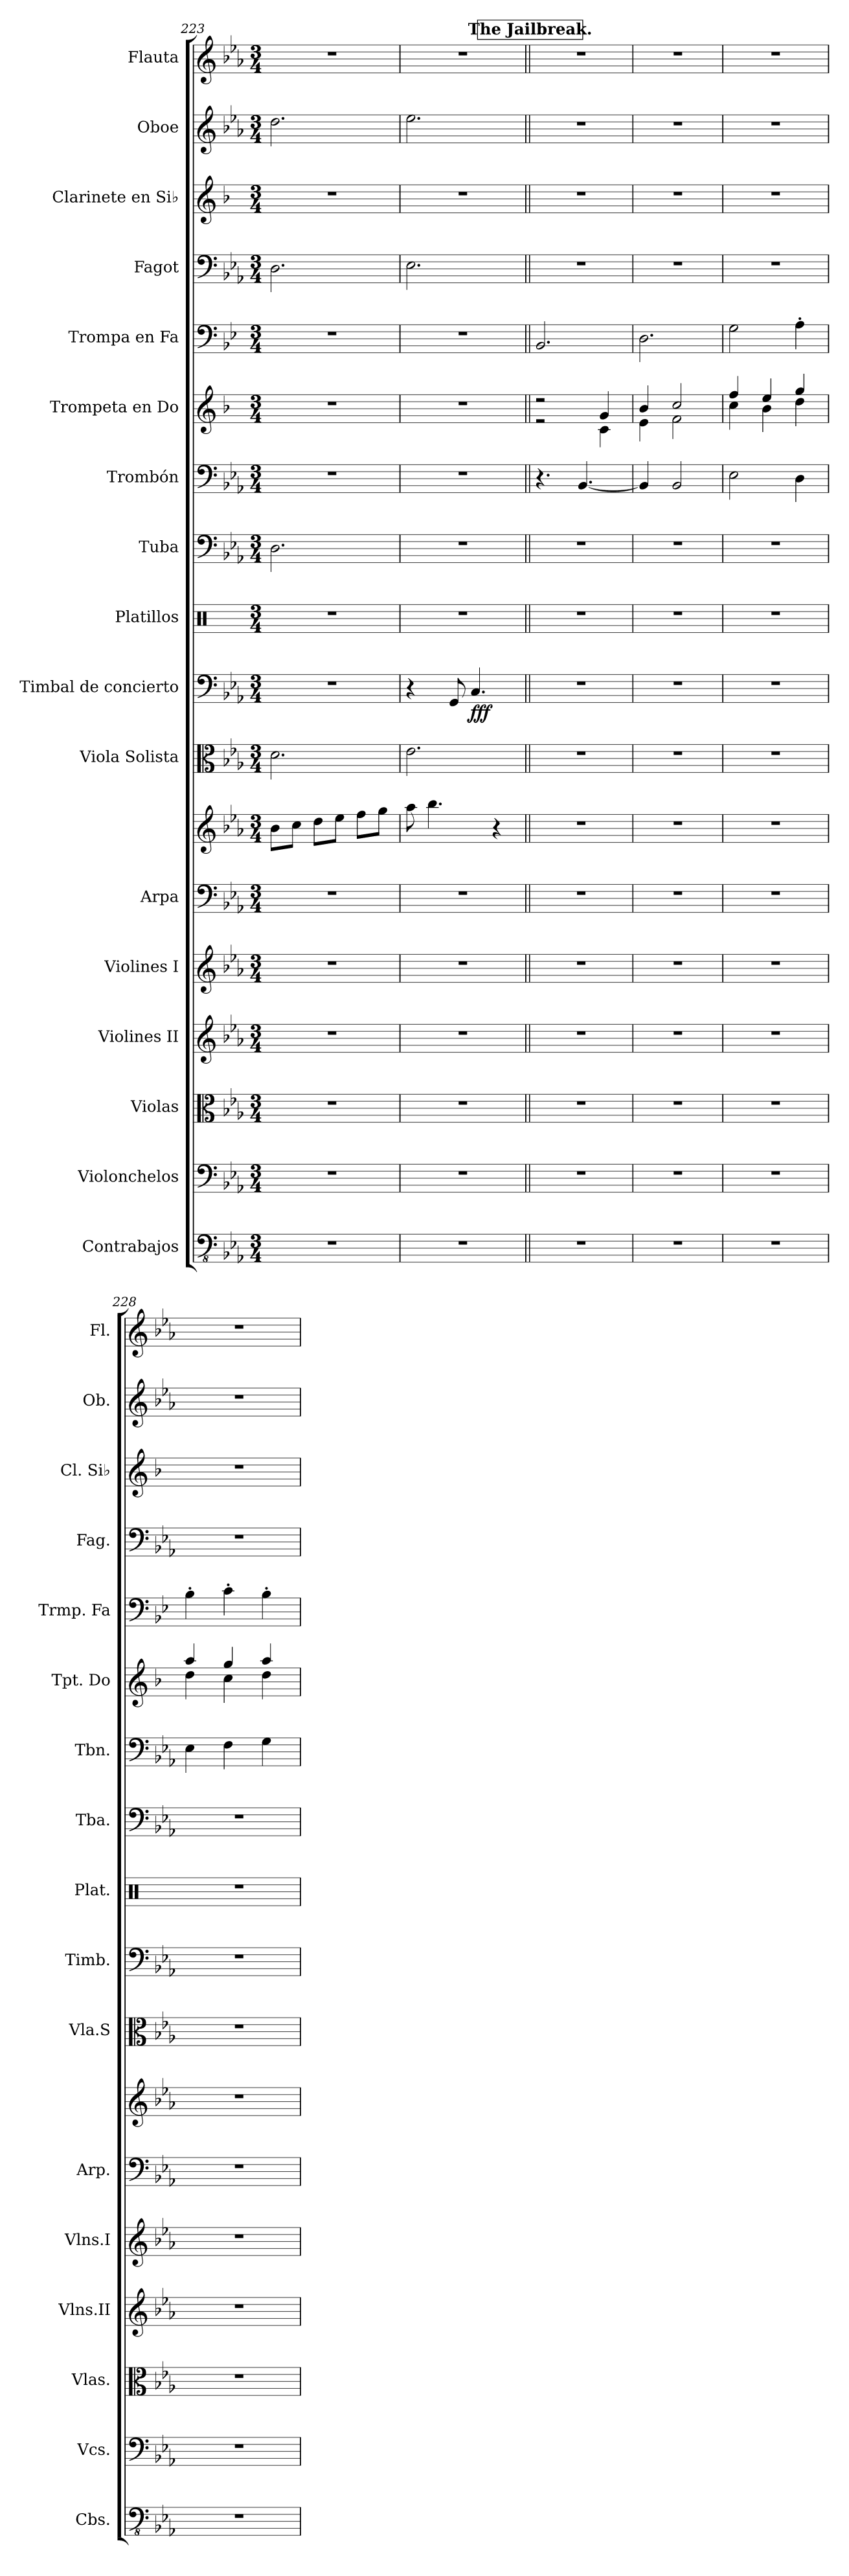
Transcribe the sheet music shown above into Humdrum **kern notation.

**kern	**kern	**kern	**kern	**kern	**kern	**kern	**kern	**kern	**dynam	**kern	**kern	**kern	**kern	**kern	**kern	**kern	**kern	**kern
*part17	*part16	*part15	*part14	*part13	*part12	*part12	*part11	*part10	*part10	*part9	*part8	*part7	*part6	*part5	*part4	*part3	*part2	*part1
*staff18	*staff17	*staff16	*staff15	*staff14	*staff13	*staff12	*staff11	*staff10	*staff10	*staff9	*staff8	*staff7	*staff6	*staff5	*staff4	*staff3	*staff2	*staff1
*I"Contrabajos	*I"Violonchelos	*I"Violas	*I"Violines II	*I"Violines I	*I"Arpa	*	*I"Viola Solista	*I"Timbal de concierto	*	*I"Platillos	*I"Tuba	*I"Trombón	*I"Trompeta en Do	*I"Trompa en Fa	*I"Fagot	*I"Clarinete en Si♭	*I"Oboe	*I"Flauta
*I'Cbs.	*I'Vcs.	*I'Vlas.	*I'Vlns.II	*I'Vlns.I	*I'Arp.	*	*I'Vla.S	*I'Timb.	*	*I'Plat.	*I'Tba.	*I'Tbn.	*I'Tpt. Do	*I'Trmp. Fa	*I'Fag.	*I'Cl. Si♭	*I'Ob.	*I'Fl.
*clefFv4	*clefF4	*clefC3	*clefG2	*clefG2	*clefF4	*clefG2	*clefC3	*clefF4	*	*clefX	*clefF4	*clefF4	*clefG2	*clefF4	*clefF4	*clefG2	*clefG2	*clefG2
*	*	*	*	*	*	*	*	*	*	*	*	*	*ITrd1c2	*ITrd4c7	*	*ITrd1c2	*	*
*k[b-e-a-]	*k[b-e-a-]	*k[b-e-a-]	*k[b-e-a-]	*k[b-e-a-]	*k[b-e-a-]	*k[b-e-a-]	*k[b-e-a-]	*k[b-e-a-]	*	*k[]	*k[b-e-a-]	*k[b-e-a-]	*k[b-e-a-]	*k[b-e-a-]	*k[b-e-a-]	*k[b-e-a-]	*k[b-e-a-]	*k[b-e-a-]
*M3/4	*M3/4	*M3/4	*M3/4	*M3/4	*M3/4	*M3/4	*M3/4	*M3/4	*	*M3/4	*M3/4	*M3/4	*M3/4	*M3/4	*M3/4	*M3/4	*M3/4	*M3/4
=223	=223	=223	=223	=223	=223	=223	=223	=223	=223	=223	=223	=223	=223	=223	=223	=223	=223	=223
2.r	2.r	2.r	2.r	2.r	2.r	8b-\L	2.d\	2.r	.	2.r	2.D\	2.r	2.r	2.r	2.D\	2.r	2.dd\	2.r
.	.	.	.	.	.	8cc\J	.	.	.	.	.	.	.	.	.	.	.	.
.	.	.	.	.	.	8dd\L	.	.	.	.	.	.	.	.	.	.	.	.
.	.	.	.	.	.	8ee-\J	.	.	.	.	.	.	.	.	.	.	.	.
.	.	.	.	.	.	8ff\L	.	.	.	.	.	.	.	.	.	.	.	.
.	.	.	.	.	.	8gg\J	.	.	.	.	.	.	.	.	.	.	.	.
=224	=224	=224	=224	=224	=224	=224	=224	=224	=224	=224	=224	=224	=224	=224	=224	=224	=224	=224
2.r	2.r	2.r	2.r	2.r	2.r	8aa-\	2.e-\	4r	.	2.r	2.r	2.r	2.r	2.r	2.E-\	2.r	2.ee-\	2.r
.	.	.	.	.	.	4.bb-\	.	.	.	.	.	.	.	.	.	.	.	.
.	.	.	.	.	.	.	.	8GG/	.	.	.	.	.	.	.	.	.	.
!	!	!	!	!	!	!	!	!	!LO:DY:b	!	!	!	!	!	!	!	!	!
.	.	.	.	.	.	.	.	4.C/	fff	.	.	.	.	.	.	.	.	.
.	.	.	.	.	.	4r	.	.	.	.	.	.	.	.	.	.	.	.
!!LO:REH:place=s1:a:B:fs=14:t=The Jailbreak.
=225||	=225||	=225||	=225||	=225||	=225||	=225||	=225||	=225||	=225||	=225||	=225||	=225||	=225||	=225||	=225||	=225||	=225||	=225||
*	*	*	*	*	*	*	*	*	*	*	*	*	*^	*	*	*	*	*
2.r	2.r	2.r	2.r	2.r	2.r	2.r	2.r	2.r	.	2.r	2.r	4.r	2r	2r	2.EE-/	2.r	2.r	2.r	2.r
.	.	.	.	.	.	.	.	.	.	.	.	[4.BB-/	.	.	.	.	.	.	.
.	.	.	.	.	.	.	.	.	.	.	.	.	4B-\	4f/	.	.	.	.	.
=226	=226	=226	=226	=226	=226	=226	=226	=226	=226	=226	=226	=226	=226	=226	=226	=226	=226	=226	=226
2.r	2.r	2.r	2.r	2.r	2.r	2.r	2.r	2.r	.	2.r	2.r	4BB-/]	4d\	4a-/	2.GG\	2.r	2.r	2.r	2.r
.	.	.	.	.	.	.	.	.	.	.	.	2BB-/	2e-\	2b-/	.	.	.	.	.
!!LO:PB:g=z
=227	=227	=227	=227	=227	=227	=227	=227	=227	=227	=227	=227	=227	=227	=227	=227	=227	=227	=227	=227
2.r	2.r	2.r	2.r	2.r	2.r	2.r	2.r	2.r	.	2.r	2.r	2E-\	4ee-/	4b-\	2C\	2.r	2.r	2.r	2.r
.	.	.	.	.	.	.	.	.	.	.	.	.	4dd/	4a-\	.	.	.	.	.
.	.	.	.	.	.	.	.	.	.	.	.	4D\	4ff/	4cc\	4D'\	.	.	.	.
=228	=228	=228	=228	=228	=228	=228	=228	=228	=228	=228	=228	=228	=228	=228	=228	=228	=228	=228	=228
2.r	2.r	2.r	2.r	2.r	2.r	2.r	2.r	2.r	.	2.r	2.r	4E-\	4gg/	4cc\	4E-'\	2.r	2.r	2.r	2.r
.	.	.	.	.	.	.	.	.	.	.	.	4F\	4ff/	4b-\	4F'\	.	.	.	.
.	.	.	.	.	.	.	.	.	.	.	.	4G\	4gg/	4cc\	4E-'\	.	.	.	.
*	*	*	*	*	*	*	*	*	*	*	*	*	*v	*v	*	*	*	*	*
=	=	=	=	=	=	=	=	=	=	=	=	=	=	=	=	=	=	=
*-	*-	*-	*-	*-	*-	*-	*-	*-	*-	*-	*-	*-	*-	*-	*-	*-	*-	*-
